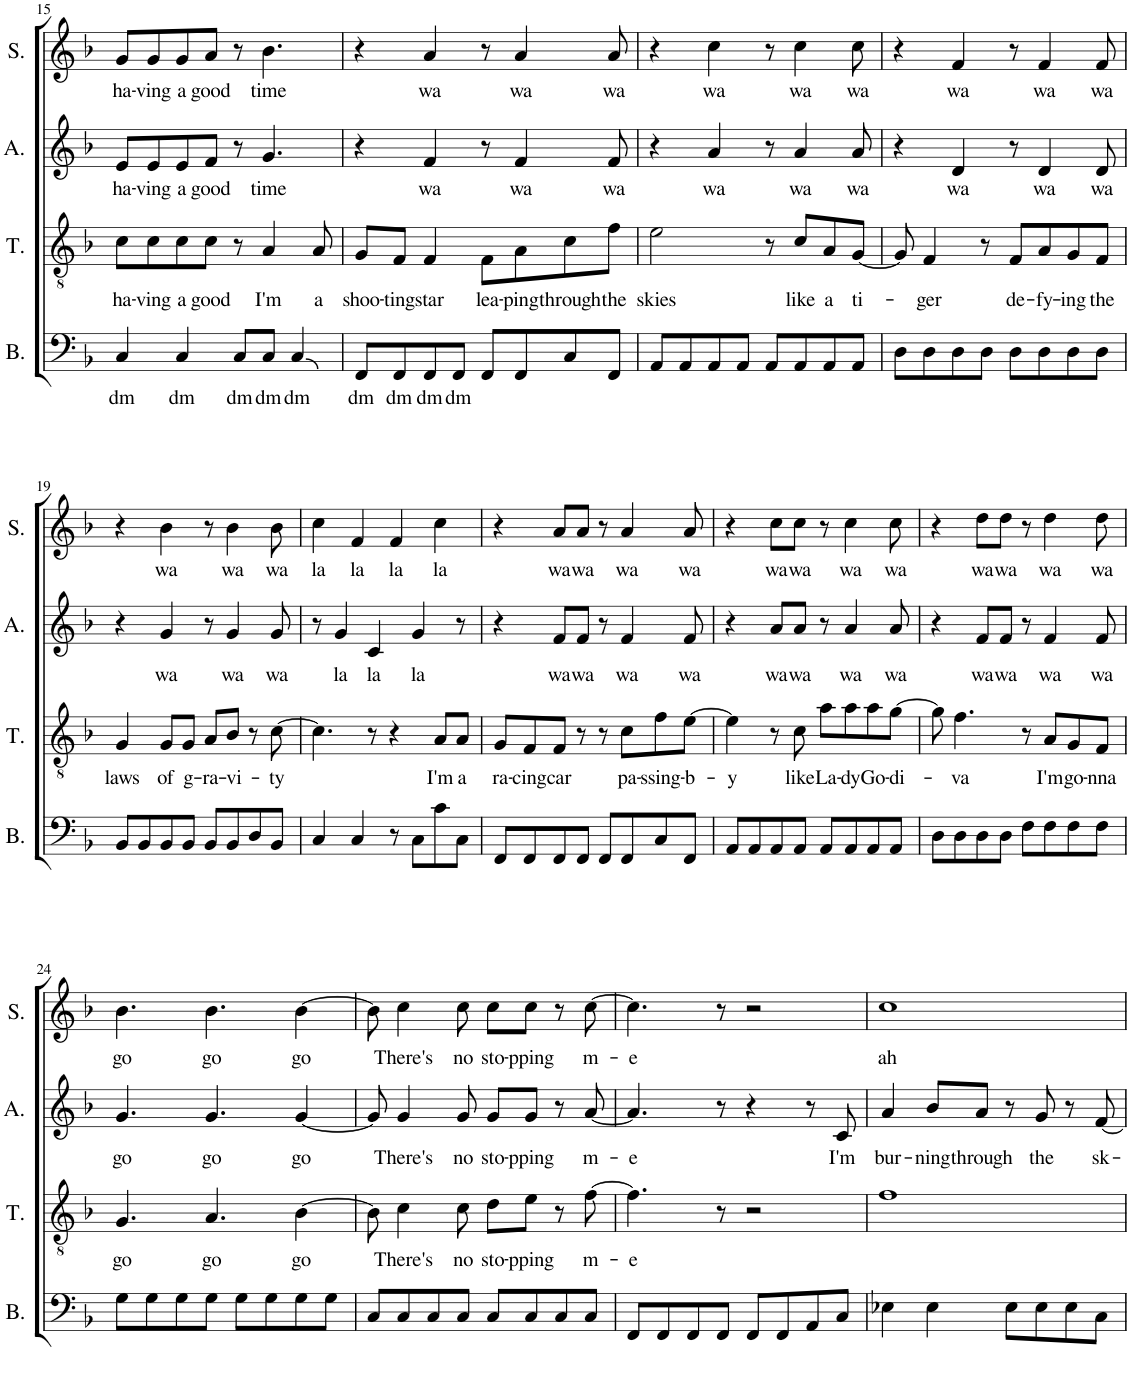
**kern	**text	**kern	**text	**kern	**text	**kern	**text
*part4	*part4	*part3	*part3	*part2	*part2	*part1	*part1
*staff4	*staff4	*staff3	*staff3	*staff2	*staff2	*staff1	*staff1
*I"Bass	*	*I"Tenor	*	*I"Alto	*	*I"Soprano	*
*I'B.	*	*I'T.	*	*I'A.	*	*I'S.	*
!!LO:PB:g=z
*clefF4	*	*clefGv2	*	*clefG2	*	*clefG2	*
*k[b-]	*	*k[b-]	*	*k[b-]	*	*k[b-]	*
*M4/4	*	*M4/4	*	*M4/4	*	*M4/4	*
=15	=15	=15	=15	=15	=15	=15	=15
!	!LO:LY:b	!	!LO:LY:b	!	!LO:LY:b	!	!LO:LY:b
4C/	dm	8c\L	ha-	8e/L	ha-	8g/L	ha-
!	!	!	!LO:LY:b	!	!LO:LY:b	!	!LO:LY:b
.	.	8c\	-ving	8e/	-ving	8g/	-ving
!	!LO:LY:b	!	!LO:LY:b	!	!LO:LY:b	!	!LO:LY:b
4C/	dm	8c\	a	8e/	a	8g/	a
!	!	!	!LO:LY:b	!	!LO:LY:b	!	!LO:LY:b
.	.	8c\J	good	8f/J	good	8a/J	good
!	!LO:LY:b	!	!	!	!	!	!
8C/L	dm	8r	.	8r	.	8r	.
!	!LO:LY:b	!	!LO:LY:b	!	!LO:LY:b	!	!LO:LY:b
8C/J	dm	4A/	I'm	4.g/	time	4.b-\	time
!	!LO:LY:b	!	!	!	!	!	!
4C/	dm	.	.	.	.	.	.
!	!	!	!LO:LY:b	!	!	!	!
.	.	8A/	a	.	.	.	.
=16	=16	=16	=16	=16	=16	=16	=16
!	!LO:LY:b	!	!LO:LY:b	!	!	!	!
8FF/L	dm	8G/L	shoo-	4r	.	4r	.
!	!LO:LY:b	!	!LO:LY:b	!	!	!	!
8FF/	dm	8F/J	-ting	.	.	.	.
!	!LO:LY:b	!	!LO:LY:b	!	!LO:LY:b	!	!LO:LY:b
8FF/	dm	4F/	star	4f/	wa	4a/	wa
!	!LO:LY:b	!	!	!	!	!	!
8FF/J	dm	.	.	.	.	.	.
!	!	!	!LO:LY:b	!	!	!	!
8FF/L	.	8F\L	lea-	8r	.	8r	.
!	!	!	!LO:LY:b	!	!LO:LY:b	!	!LO:LY:b
8FF/	.	8A\	-ping	4f/	wa	4a/	wa
!	!	!	!LO:LY:b	!	!	!	!
8C/	.	8c\	through	.	.	.	.
!	!	!	!LO:LY:b	!	!LO:LY:b	!	!LO:LY:b
8FF/J	.	8f\J	the	8f/	wa	8a/	wa
=17	=17	=17	=17	=17	=17	=17	=17
!	!	!	!LO:LY:b	!	!	!	!
8AA/L	.	2e\	skies	4r	.	4r	.
8AA/	.	.	.	.	.	.	.
!	!	!	!	!	!LO:LY:b	!	!LO:LY:b
8AA/	.	.	.	4a/	wa	4cc\	wa
8AA/J	.	.	.	.	.	.	.
8AA/L	.	8r	.	8r	.	8r	.
!	!	!	!LO:LY:b	!	!LO:LY:b	!	!LO:LY:b
8AA/	.	8c/L	like	4a/	wa	4cc\	wa
!	!	!	!LO:LY:b	!	!	!	!
8AA/	.	8A/	a	.	.	.	.
!	!	!	!LO:LY:b	!	!LO:LY:b	!	!LO:LY:b
8AA/J	.	[8G/J	ti-	8a/	wa	8cc\	wa
=18	=18	=18	=18	=18	=18	=18	=18
8D\L	.	8G/]	.	4r	.	4r	.
!	!	!	!LO:LY:b	!	!	!	!
8D\	.	4F/	-ger	.	.	.	.
!	!	!	!	!	!LO:LY:b	!	!LO:LY:b
8D\	.	.	.	4d/	wa	4f/	wa
8D\J	.	8r	.	.	.	.	.
!	!	!	!LO:LY:b	!	!	!	!
8D\L	.	8F/L	de-	8r	.	8r	.
!	!	!	!LO:LY:b	!	!LO:LY:b	!	!LO:LY:b
8D\	.	8A/	-fy-	4d/	wa	4f/	wa
!	!	!	!LO:LY:b	!	!	!	!
8D\	.	8G/	-ing	.	.	.	.
!	!	!	!LO:LY:b	!	!LO:LY:b	!	!LO:LY:b
8D\J	.	8F/J	the	8d/	wa	8f/	wa
!!LO:LB:g=z
=19	=19	=19	=19	=19	=19	=19	=19
!	!	!	!LO:LY:b	!	!	!	!
8BB-/L	.	4G/	laws	4r	.	4r	.
8BB-/	.	.	.	.	.	.	.
!	!	!	!LO:LY:b	!	!LO:LY:b	!	!LO:LY:b
8BB-/	.	8G/L	of	4g/	wa	4b-\	wa
!	!	!	!LO:LY:b	!	!	!	!
8BB-/J	.	8G/J	g-	.	.	.	.
!	!	!	!LO:LY:b	!	!	!	!
8BB-/L	.	8A/L	-ra-	8r	.	8r	.
!	!	!	!LO:LY:b	!	!LO:LY:b	!	!LO:LY:b
8BB-/	.	8B-/J	-vi-	4g/	wa	4b-\	wa
8D/	.	8r	.	.	.	.	.
!	!	!	!LO:LY:b	!	!LO:LY:b	!	!LO:LY:b
8BB-/J	.	[8c\	-ty	8g/	wa	8b-\	wa
=20	=20	=20	=20	=20	=20	=20	=20
!	!	!	!	!	!	!	!LO:LY:b
4C/	.	4.c\]	.	8r	.	4cc\	la
!	!	!	!	!	!LO:LY:b	!	!
.	.	.	.	4g/	la	.	.
!	!	!	!	!	!	!	!LO:LY:b
4C/	.	.	.	.	.	4f/	la
!	!	!	!	!	!LO:LY:b	!	!
.	.	8r	.	4c/	la	.	.
!	!	!	!	!	!	!	!LO:LY:b
8r	.	4r	.	.	.	4f/	la
!	!	!	!	!	!LO:LY:b	!	!
8C\L	.	.	.	4g/	la	.	.
!	!	!	!LO:LY:b	!	!	!	!LO:LY:b
8c\	.	8A/L	I'm	.	.	4cc\	la
!	!	!	!LO:LY:b	!	!	!	!
8C\J	.	8A/J	a	8r	.	.	.
=21	=21	=21	=21	=21	=21	=21	=21
!	!	!	!LO:LY:b	!	!	!	!
8FF/L	.	8G/L	ra-	4r	.	4r	.
!	!	!	!LO:LY:b	!	!	!	!
8FF/	.	8F/	-cing	.	.	.	.
!	!	!	!LO:LY:b	!	!LO:LY:b	!	!LO:LY:b
8FF/	.	8F/J	car	8f/L	wa	8a/L	wa
!	!	!	!	!	!LO:LY:b	!	!LO:LY:b
8FF/J	.	8r	.	8f/J	wa	8a/J	wa
8FF/L	.	8r	.	8r	.	8r	.
!	!	!	!LO:LY:b	!	!LO:LY:b	!	!LO:LY:b
8FF/	.	8c\L	pa-	4f/	wa	4a/	wa
!	!	!	!LO:LY:b	!	!	!	!
8C/	.	8f\	-ssing-	.	.	.	.
!	!	!	!LO:LY:b	!	!LO:LY:b	!	!LO:LY:b
8FF/J	.	[8e\J	-b-	8f/	wa	8a/	wa
=22	=22	=22	=22	=22	=22	=22	=22
!	!	!	!LO:LY:b	!	!	!	!
8AA/L	.	4e\]	-y	4r	.	4r	.
8AA/	.	.	.	.	.	.	.
!	!	!	!	!	!LO:LY:b	!	!LO:LY:b
8AA/	.	8r	.	8a/L	wa	8cc\L	wa
!	!	!	!LO:LY:b	!	!LO:LY:b	!	!LO:LY:b
8AA/J	.	8c\	like	8a/J	wa	8cc\J	wa
!	!	!	!LO:LY:b	!	!	!	!
8AA/L	.	8a\L	La-	8r	.	8r	.
!	!	!	!LO:LY:b	!	!LO:LY:b	!	!LO:LY:b
8AA/	.	8a\	-dy	4a/	wa	4cc\	wa
!	!	!	!LO:LY:b	!	!	!	!
8AA/	.	8a\	Go-	.	.	.	.
!	!	!	!LO:LY:b	!	!LO:LY:b	!	!LO:LY:b
8AA/J	.	[8g\J	-di-	8a/	wa	8cc\	wa
=23	=23	=23	=23	=23	=23	=23	=23
8D\L	.	8g\]	.	4r	.	4r	.
!	!	!	!LO:LY:b	!	!	!	!
8D\	.	4.f\	-va	.	.	.	.
!	!	!	!	!	!LO:LY:b	!	!LO:LY:b
8D\	.	.	.	8f/L	wa	8dd\L	wa
!	!	!	!	!	!LO:LY:b	!	!LO:LY:b
8D\J	.	.	.	8f/J	wa	8dd\J	wa
8F\L	.	8r	.	8r	.	8r	.
!	!	!	!LO:LY:b	!	!LO:LY:b	!	!LO:LY:b
8F\	.	8A/L	I'm	4f/	wa	4dd\	wa
!	!	!	!LO:LY:b	!	!	!	!
8F\	.	8G/	go-	.	.	.	.
!	!	!	!LO:LY:b	!	!LO:LY:b	!	!LO:LY:b
8F\J	.	8F/J	-nna	8f/	wa	8dd\	wa
!!LO:LB:g=z
=24	=24	=24	=24	=24	=24	=24	=24
!	!	!	!LO:LY:b	!	!LO:LY:b	!	!LO:LY:b
8G\L	.	4.G/	go	4.g/	go	4.b-\	go
8G\	.	.	.	.	.	.	.
8G\	.	.	.	.	.	.	.
!	!	!	!LO:LY:b	!	!LO:LY:b	!	!LO:LY:b
8G\J	.	4.A/	go	4.g/	go	4.b-\	go
8G\L	.	.	.	.	.	.	.
8G\	.	.	.	.	.	.	.
!	!	!	!LO:LY:b	!	!LO:LY:b	!	!LO:LY:b
8G\	.	[4B-\	go	[4g/	go	[4b-\	go
8G\J	.	.	.	.	.	.	.
=25	=25	=25	=25	=25	=25	=25	=25
8C/L	.	8B-\]	.	8g/]	.	8b-\]	.
!	!	!	!LO:LY:b	!	!LO:LY:b	!	!LO:LY:b
8C/	.	4c\	There's	4g/	There's	4cc\	There's
8C/	.	.	.	.	.	.	.
!	!	!	!LO:LY:b	!	!LO:LY:b	!	!LO:LY:b
8C/J	.	8c\	no	8g/	no	8cc\	no
!	!	!	!LO:LY:b	!	!LO:LY:b	!	!LO:LY:b
8C/L	.	8d\L	sto-	8g/L	sto-	8cc\L	sto-
!	!	!	!LO:LY:b	!	!LO:LY:b	!	!LO:LY:b
8C/	.	8e\J	-pping	8g/J	-pping	8cc\J	-pping
8C/	.	8r	.	8r	.	8r	.
!	!	!	!LO:LY:b	!	!LO:LY:b	!	!LO:LY:b
8C/J	.	[8f\	m-	[8a/	m-	[8cc\	m-
=26	=26	=26	=26	=26	=26	=26	=26
!	!	!	!LO:LY:b	!	!LO:LY:b	!	!LO:LY:b
8FF/L	.	4.f\]	-e	4.a/]	-e	4.cc\]	-e
8FF/	.	.	.	.	.	.	.
8FF/	.	.	.	.	.	.	.
8FF/J	.	8r	.	8r	.	8r	.
8FF/L	.	2r	.	4r	.	2r	.
8FF/	.	.	.	.	.	.	.
8AA/	.	.	.	8r	.	.	.
!	!	!	!	!	!LO:LY:b	!	!
8C/J	.	.	.	8c/	I'm	.	.
=27	=27	=27	=27	=27	=27	=27	=27
!	!	!	!	!	!LO:LY:b	!	!LO:LY:b
4E-X\	.	1f	.	4a/	bur-	1cc	ah
!	!	!	!	!	!LO:LY:b	!	!
4E-\	.	.	.	8b-/L	-ning	.	.
!	!	!	!	!	!LO:LY:b	!	!
.	.	.	.	8a/J	through	.	.
8E-\L	.	.	.	8r	.	.	.
!	!	!	!	!	!LO:LY:b	!	!
8E-\	.	.	.	8g/	the	.	.
8E-\	.	.	.	8r	.	.	.
!	!	!	!	!	!LO:LY:b	!	!
8C\J	.	.	.	[8f/	sk-	.	.
=	=	=	=	=	=	=	=
*-	*-	*-	*-	*-	*-	*-	*-
